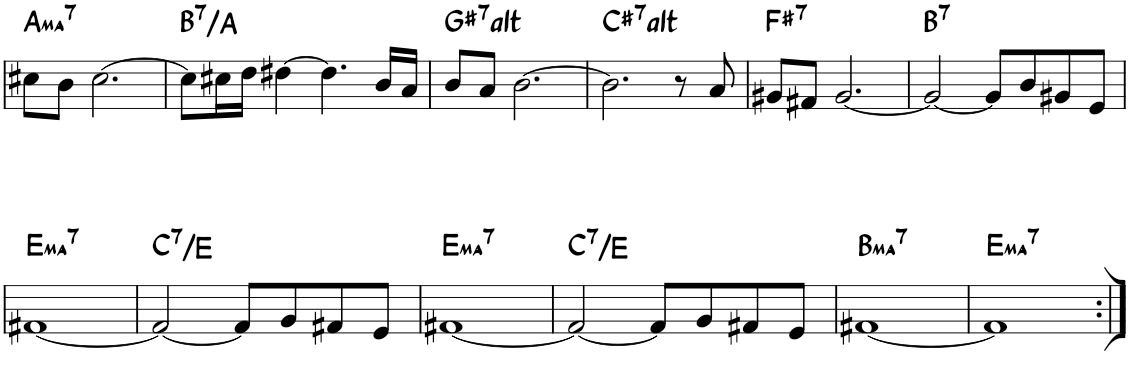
**kern	**harte
*part1	*part1
*staff1	*
*I"Piano	*
*I'Pno	*
!!LO:PB:g=z
*clefG2	*
*k[]	*
*M4/4	*
=39	=39
!	!LO:H:kt=ma7
8cc#X\L	A:maj7
8b\J	.
[2.cc#\	.
=40	=40
!	!LO:H:kt=7
8cc#\L]	B:7/b7
16cc#X\L	.
16dd\JJ	.
[4dd#X\	.
4.dd#\]	.
16b/LL	.
16a/JJ	.
=41	=41
!	!LO:H:kt=7
8b/L	G#:(3,#5,b7,#9,#11)
8a/J	.
[2.b\	.
=42	=42
!	!LO:H:kt=7
2.b\]	C#:(3,#5,b7,#9,#11)
8r	.
8a/	.
=43	=43
!	!LO:H:kt=7
8g#X/L	F#:7
8f#X/J	.
[2.g#/	.
=44	=44
!	!LO:H:kt=7
2g#/_	B:7
8g#/L]	.
8b/	.
8g#X/	.
8e/J	.
!!LO:LB:g=z
=45	=45
!	!LO:H:kt=ma7
[1f#X	E:maj7
=46	=46
!	!LO:H:kt=7
2f#/_	C:7/3
8f#/L]	.
8g/	.
8f#X/	.
8e/J	.
=47	=47
!	!LO:H:kt=ma7
[1f#X	E:maj7
=48	=48
!	!LO:H:kt=7
2f#/_	C:7/3
8f#/L]	.
8g/	.
8f#X/	.
8e/J	.
=49	=49
!	!LO:H:kt=ma7
[1f#X	B:maj7
=50	=50
!	!LO:H:kt=ma7
1f#]	E:maj7
=:|!	=:|!
*-	*-
